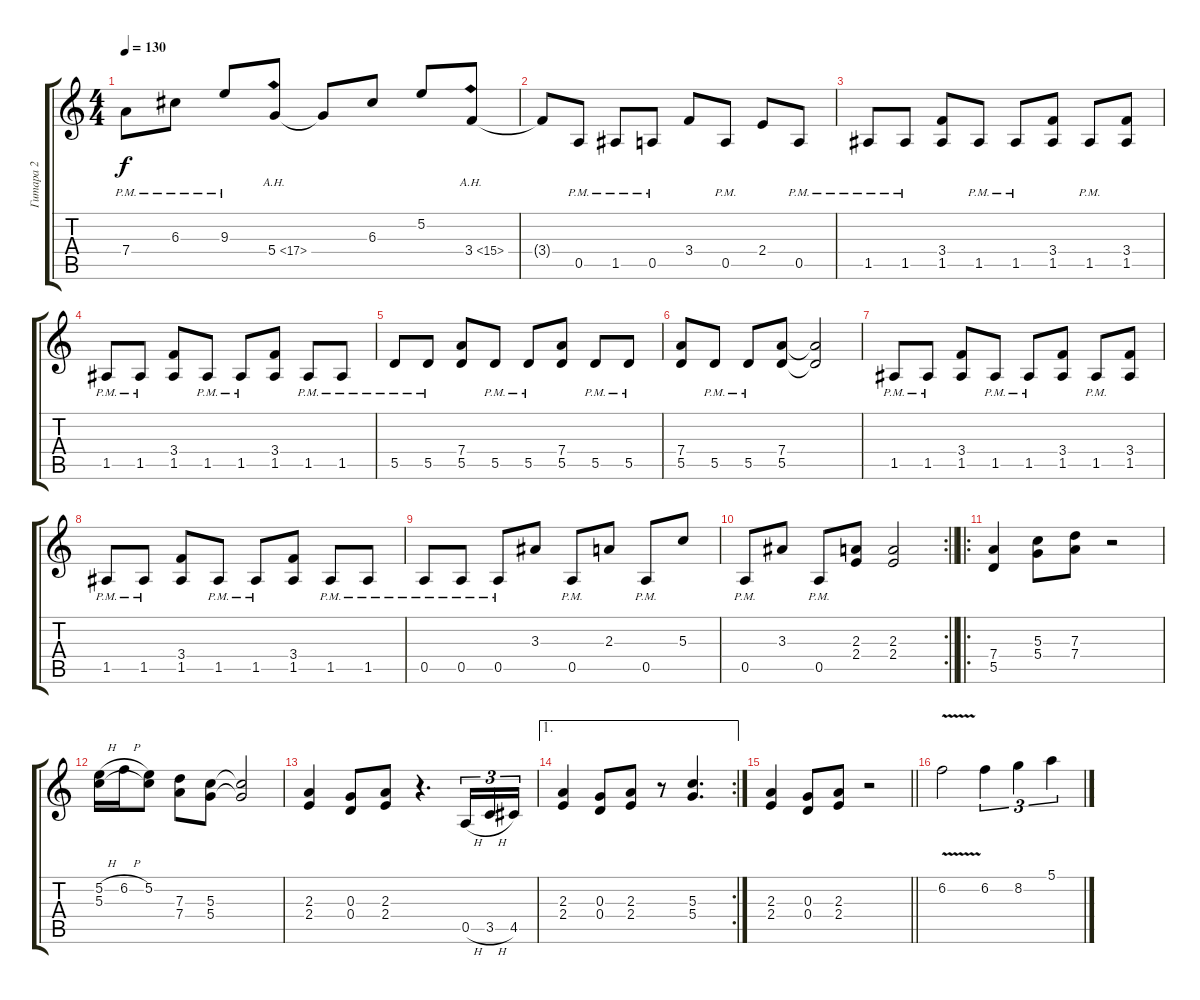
\track ("Гитара 2" "Гитара 2") {instrument distortionguitar}
\staff {score tabs}
\tuning (E4 B3 G3 D3 A2 E2) {hide}
\ts (4 4)
\tempo 130
\clef g2
\ks c
7.4{pm}.8{dy f} 6.3{pm}.8 9.3{pm}.8 5.4{ah 12}.8 5.4{t}.8 6.3.8 5.2.8 3.4{ah 12}.8 |
3.4{t}.8 0.5{pm}.8 1.5{pm}.8 0.5{pm}.8 3.4.8 0.5{pm}.8 2.4.8 0.5{pm}.8 |
1.5{pm}.8 1.5{pm}.8 (3.4 1.5).8 1.5{pm}.8 1.5{pm}.8 (3.4 1.5).8 1.5{pm}.8 (3.4 1.5).8 |
1.5{pm}.8 1.5{pm}.8 (3.4 1.5).8 1.5{pm}.8 1.5{pm}.8 (3.4 1.5).8 1.5{pm}.8 1.5{pm}.8 |
5.5{pm}.8 5.5{pm}.8 (7.4 5.5).8 5.5{pm}.8 5.5{pm}.8 (7.4 5.5).8 5.5{pm}.8 5.5{pm}.8 |
(7.4 5.5).8 5.5{pm}.8 5.5{pm}.8 (7.4 5.5).8 (7.4{t} 5.5{t}).2 |
1.5{pm}.8 1.5{pm}.8 (3.4 1.5).8 1.5{pm}.8 1.5{pm}.8 (3.4 1.5).8 1.5{pm}.8 (3.4 1.5).8 |
1.5{pm}.8 1.5{pm}.8 (3.4 1.5).8 1.5{pm}.8 1.5{pm}.8 (3.4 1.5).8 1.5{pm}.8 1.5{pm}.8 |
0.5{pm}.8 0.5{pm}.8 0.5{pm}.8 3.3.8 0.5{pm}.8 2.3.8 0.5{pm}.8 5.3.8 |
\rc 2
\barLineRight lightlight
0.5{pm}.8 3.3.8 0.5{pm}.8 (2.3 2.4).8 (2.3 2.4).2 |
\ro
\section ("" "")
(7.4 5.5).4 (5.3 5.4).8 (7.3 7.4).8 r.2 |
(5.2{h} 5.3).16 6.2{h}.16 (5.2 5.3{t}).8 (7.3 7.4).8 (5.3 5.4).8 (5.3{t} 5.4{t}).2 |
(2.3 2.4).4 (0.3 0.4).8 (2.3 2.4).8 r.4{d} 0.5{h}.16{tu (3 2)} 3.5{h}.16{tu (3 2)} 4.5.16{tu (3 2)} |
\ae 1
\rc 2
(2.3 2.4).4 (0.3 0.4).8 (2.3 2.4).8 r.8 (5.3 5.4).4{d} |
\barLineRight lightlight
(2.3 2.4).4 (0.3 0.4).8 (2.3 2.4).8 r.2 |
\section ("" "")
6.2{v}.2 6.2.4{tu (3 2)} 8.2.4{tu (3 2)} 5.1.4{tu (3 2)}
